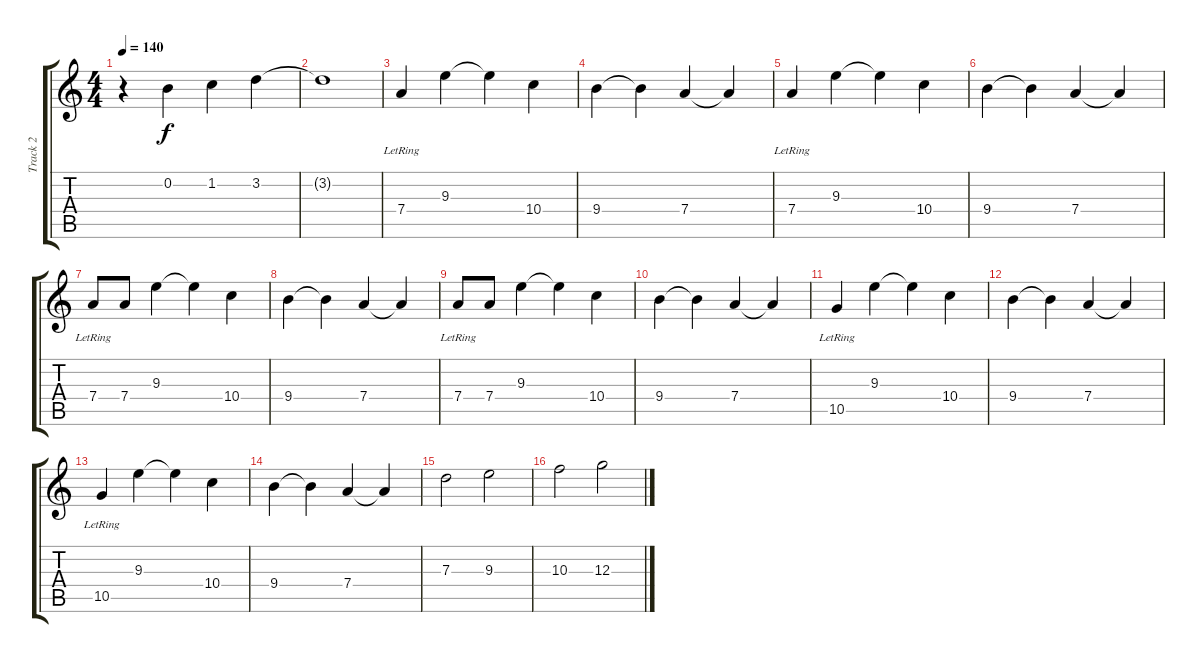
\track ("Track 2" "Track 2") {instrument acousticguitarsteel}
\staff {score tabs}
\tuning (E4 B3 G3 D3 A2 E2) {hide}
\ts (4 4)
\tempo 140
\clef g2
\ks c
r.4{dy f} 0.2.4 1.2.4 3.2.4 |
3.2{t}.1 |
7.4{lr}.4 9.3.4 9.3{t}.4 10.4.4 |
9.4.4 9.4{t}.4 7.4.4 7.4{t}.4 |
7.4{lr}.4 9.3.4 9.3{t}.4 10.4.4 |
9.4.4 9.4{t}.4 7.4.4 7.4{t}.4 |
7.4{lr}.8 7.4.8 9.3.4 9.3{t}.4 10.4.4 |
9.4.4 9.4{t}.4 7.4.4 7.4{t}.4 |
7.4{lr}.8 7.4.8 9.3.4 9.3{t}.4 10.4.4 |
9.4.4 9.4{t}.4 7.4.4 7.4{t}.4 |
10.5{lr}.4 9.3.4 9.3{t}.4 10.4.4 |
9.4.4 9.4{t}.4 7.4.4 7.4{t}.4 |
10.5{lr}.4 9.3.4 9.3{t}.4 10.4.4 |
9.4.4 9.4{t}.4 7.4.4 7.4{t}.4 |
7.3.2 9.3.2 |
10.3.2 12.3.2
